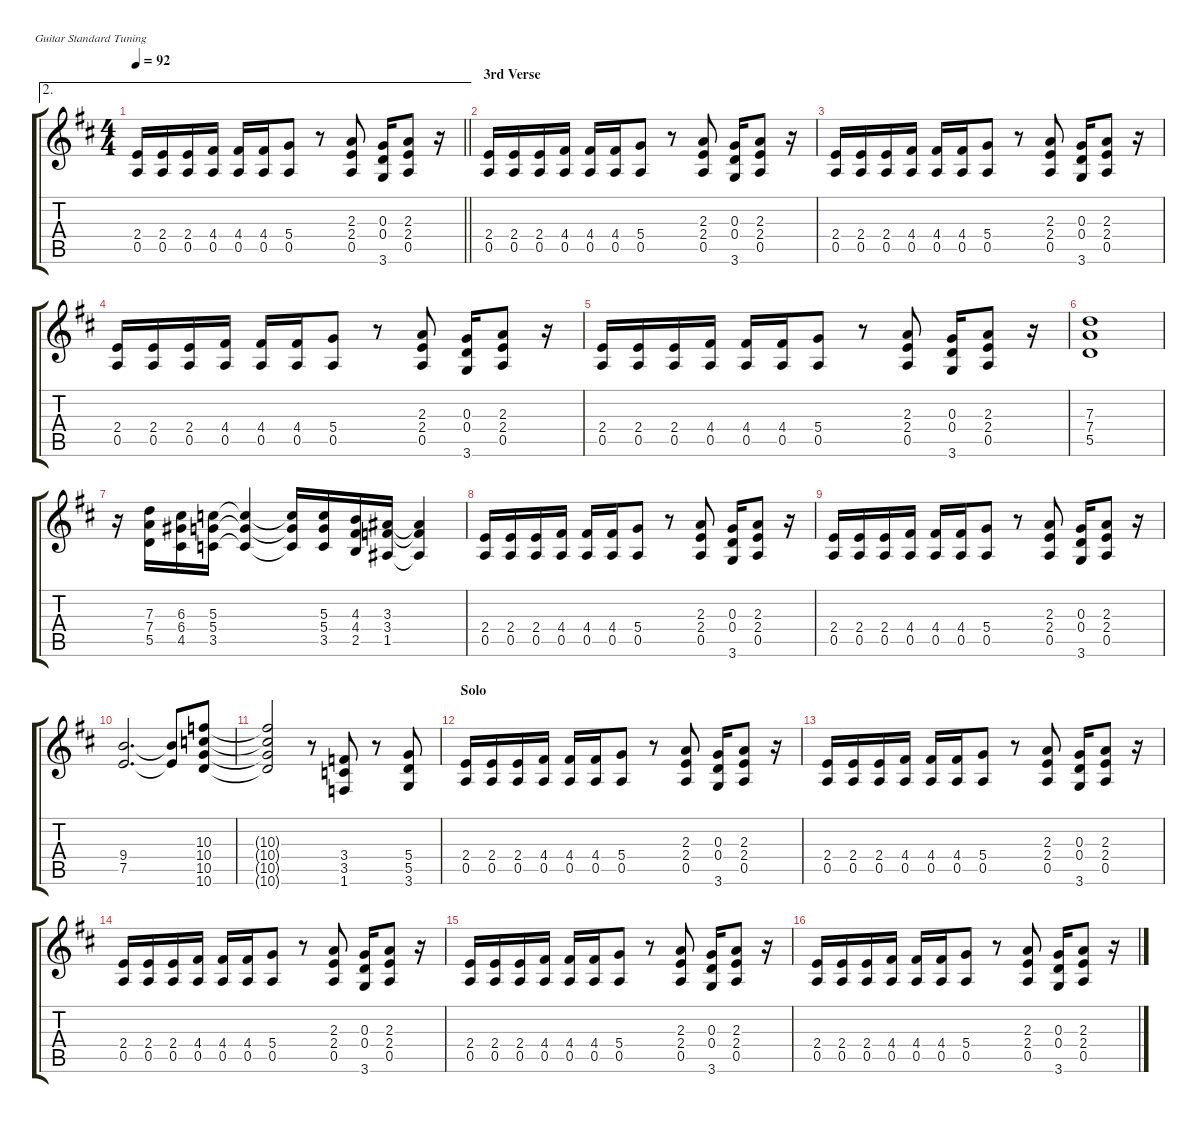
\defaultSystemsLayout 4
\hideDynamics
\bracketExtendMode groupsimilarinstruments
\singleTrackTrackNamePolicy hidden
\multiTrackTrackNamePolicy hidden
\otherSystemsTrackNameOrientation horizontal
\track ("Rhythm Gtr" "dist.guit.") {mute instrument distortionguitar}
\staff {score tabs}
\tuning (E4 B3 G3 D3 A2 E2)
\ae 2
\ts (4 4)
\tempo 92
\clef g2
\barLineRight lightlight
\ks d
(2.4{acc forcenatural} 0.5{acc forcenatural}).16{dy f beam Up} (2.4{acc forcenatural} 0.5{acc forcenatural}).16{beam Up} (2.4{acc forcenatural} 0.5{acc forcenatural}).16{beam Up} (4.4{acc #} 0.5{acc forcenatural}).16{beam Up} (4.4{acc #} 0.5{acc forcenatural}).16{beam Up} (4.4{acc #} 0.5{acc forcenatural}).16{beam Up} (5.4{acc forcenatural} 0.5{acc forcenatural}).8{beam Up} r.8{beam Up} (2.3{acc forcenatural} 2.4{acc forcenatural} 0.5{acc forcenatural}).8{beam Up} (0.3{acc forcenatural} 0.4{acc forcenatural} 3.6{acc forcenatural}).16{beam Up} (2.3{acc forcenatural} 2.4{acc forcenatural} 0.5{acc forcenatural}).8{beam Up} r.16{beam Up} |
\section ("" "3rd Verse")
(2.4{acc forcenatural} 0.5{acc forcenatural}).16{beam Up} (2.4{acc forcenatural} 0.5{acc forcenatural}).16{beam Up} (2.4{acc forcenatural} 0.5{acc forcenatural}).16{beam Up} (4.4{acc #} 0.5{acc forcenatural}).16{beam Up} (4.4{acc #} 0.5{acc forcenatural}).16{beam Up} (4.4{acc #} 0.5{acc forcenatural}).16{beam Up} (5.4{acc forcenatural} 0.5{acc forcenatural}).8{beam Up} r.8{beam Up} (2.3{acc forcenatural} 2.4{acc forcenatural} 0.5{acc forcenatural}).8{beam Up} (0.3{acc forcenatural} 0.4{acc forcenatural} 3.6{acc forcenatural}).16{beam Up} (2.3{acc forcenatural} 2.4{acc forcenatural} 0.5{acc forcenatural}).8{beam Up} r.16{beam Up} |
(2.4{acc forcenatural} 0.5{acc forcenatural}).16{beam Up} (2.4{acc forcenatural} 0.5{acc forcenatural}).16{beam Up} (2.4{acc forcenatural} 0.5{acc forcenatural}).16{beam Up} (4.4{acc #} 0.5{acc forcenatural}).16{beam Up} (4.4{acc #} 0.5{acc forcenatural}).16{beam Up} (4.4{acc #} 0.5{acc forcenatural}).16{beam Up} (5.4{acc forcenatural} 0.5{acc forcenatural}).8{beam Up} r.8{beam Up} (2.3{acc forcenatural} 2.4{acc forcenatural} 0.5{acc forcenatural}).8{beam Up} (0.3{acc forcenatural} 0.4{acc forcenatural} 3.6{acc forcenatural}).16{beam Up} (2.3{acc forcenatural} 2.4{acc forcenatural} 0.5{acc forcenatural}).8{beam Up} r.16{beam Up} |
(2.4{acc forcenatural} 0.5{acc forcenatural}).16{beam Up} (2.4{acc forcenatural} 0.5{acc forcenatural}).16{beam Up} (2.4{acc forcenatural} 0.5{acc forcenatural}).16{beam Up} (4.4{acc #} 0.5{acc forcenatural}).16{beam Up} (4.4{acc #} 0.5{acc forcenatural}).16{beam Up} (4.4{acc #} 0.5{acc forcenatural}).16{beam Up} (5.4{acc forcenatural} 0.5{acc forcenatural}).8{beam Up} r.8{beam Up} (2.3{acc forcenatural} 2.4{acc forcenatural} 0.5{acc forcenatural}).8{beam Up} (0.3{acc forcenatural} 0.4{acc forcenatural} 3.6{acc forcenatural}).16{beam Up} (2.3{acc forcenatural} 2.4{acc forcenatural} 0.5{acc forcenatural}).8{beam Up} r.16{beam Up} |
(2.4{acc forcenatural} 0.5{acc forcenatural}).16{beam Up} (2.4{acc forcenatural} 0.5{acc forcenatural}).16{beam Up} (2.4{acc forcenatural} 0.5{acc forcenatural}).16{beam Up} (4.4{acc #} 0.5{acc forcenatural}).16{beam Up} (4.4{acc #} 0.5{acc forcenatural}).16{beam Up} (4.4{acc #} 0.5{acc forcenatural}).16{beam Up} (5.4{acc forcenatural} 0.5{acc forcenatural}).8{beam Up} r.8{beam Up} (2.3{acc forcenatural} 2.4{acc forcenatural} 0.5{acc forcenatural}).8{beam Up} (0.3{acc forcenatural} 0.4{acc forcenatural} 3.6{acc forcenatural}).16{beam Up} (2.3{acc forcenatural} 2.4{acc forcenatural} 0.5{acc forcenatural}).8{beam Up} r.16{beam Up} |
(7.3{acc forcenatural} 7.4{acc forcenatural} 5.5{acc forcenatural}).1{beam Up} |
r.16{beam Down} (7.3{acc forcenatural} 7.4{acc forcenatural} 5.5{acc forcenatural}).16{beam Up} (6.3{acc #} 6.4{acc #} 4.5{acc #}).16{beam Up} (5.3{acc forcenatural} 5.4{acc forcenatural} 3.5{acc forcenatural}).16{beam Up} (5.3{t acc forcenatural} 5.4{t acc forcenatural} 3.5{t acc forcenatural}).4{beam Up} (5.3{t acc forcenatural} 5.4{t acc forcenatural} 3.5{t acc forcenatural}).16{beam Up} (5.3{acc forcenatural} 5.4{acc forcenatural} 3.5{acc forcenatural}).16{beam Up} (4.3{acc forcenatural} 4.4{acc #} 2.5{acc forcenatural}).16{beam Up} (3.3{acc #} 3.4{acc forcenatural} 1.5{acc #}).16{beam Up} (3.3{t acc #} 3.4{t acc forcenatural} 1.5{t acc #}).4{beam Up} |
(2.4{acc forcenatural} 0.5{acc forcenatural}).16{beam Up} (2.4{acc forcenatural} 0.5{acc forcenatural}).16{beam Up} (2.4{acc forcenatural} 0.5{acc forcenatural}).16{beam Up} (4.4{acc #} 0.5{acc forcenatural}).16{beam Up} (4.4{acc #} 0.5{acc forcenatural}).16{beam Up} (4.4{acc #} 0.5{acc forcenatural}).16{beam Up} (5.4{acc forcenatural} 0.5{acc forcenatural}).8{beam Up} r.8{beam Up} (2.3{acc forcenatural} 2.4{acc forcenatural} 0.5{acc forcenatural}).8{beam Up} (0.3{acc forcenatural} 0.4{acc forcenatural} 3.6{acc forcenatural}).16{beam Up} (2.3{acc forcenatural} 2.4{acc forcenatural} 0.5{acc forcenatural}).8{beam Up} r.16{beam Up} |
(2.4{acc forcenatural} 0.5{acc forcenatural}).16{beam Up} (2.4{acc forcenatural} 0.5{acc forcenatural}).16{beam Up} (2.4{acc forcenatural} 0.5{acc forcenatural}).16{beam Up} (4.4{acc #} 0.5{acc forcenatural}).16{beam Up} (4.4{acc #} 0.5{acc forcenatural}).16{beam Up} (4.4{acc #} 0.5{acc forcenatural}).16{beam Up} (5.4{acc forcenatural} 0.5{acc forcenatural}).8{beam Up} r.8{beam Up} (2.3{acc forcenatural} 2.4{acc forcenatural} 0.5{acc forcenatural}).8{beam Up} (0.3{acc forcenatural} 0.4{acc forcenatural} 3.6{acc forcenatural}).16{beam Up} (2.3{acc forcenatural} 2.4{acc forcenatural} 0.5{acc forcenatural}).8{beam Up} r.16{beam Up} |
(9.4{acc forcenatural} 7.5{acc forcenatural}).2{d beam Up} (9.4{t acc forcenatural} 7.5{t acc forcenatural}).8{beam Up} (10.3{acc forcenatural} 10.4{acc forcenatural} 10.5{acc forcenatural} 10.6{acc forcenatural}).8{beam Up} |
(10.3{t acc forcenatural} 10.4{t acc forcenatural} 10.5{t acc forcenatural} 10.6{t acc forcenatural}).2{beam Up} r.8{beam Up} (3.4{acc forcenatural} 3.5{acc forcenatural} 1.6{acc forcenatural}).8{beam Up} r.8{beam Up} (5.4{acc forcenatural} 5.5{acc forcenatural} 3.6{acc forcenatural}).8{beam Up} |
\section ("" "Solo")
(2.4{acc forcenatural} 0.5{acc forcenatural}).16{beam Up} (2.4{acc forcenatural} 0.5{acc forcenatural}).16{beam Up} (2.4{acc forcenatural} 0.5{acc forcenatural}).16{beam Up} (4.4{acc #} 0.5{acc forcenatural}).16{beam Up} (4.4{acc #} 0.5{acc forcenatural}).16{beam Up} (4.4{acc #} 0.5{acc forcenatural}).16{beam Up} (5.4{acc forcenatural} 0.5{acc forcenatural}).8{beam Up} r.8{beam Up} (2.3{acc forcenatural} 2.4{acc forcenatural} 0.5{acc forcenatural}).8{beam Up} (0.3{acc forcenatural} 0.4{acc forcenatural} 3.6{acc forcenatural}).16{beam Up} (2.3{acc forcenatural} 2.4{acc forcenatural} 0.5{acc forcenatural}).8{beam Up} r.16{beam Up} |
(2.4{acc forcenatural} 0.5{acc forcenatural}).16{beam Up} (2.4{acc forcenatural} 0.5{acc forcenatural}).16{beam Up} (2.4{acc forcenatural} 0.5{acc forcenatural}).16{beam Up} (4.4{acc #} 0.5{acc forcenatural}).16{beam Up} (4.4{acc #} 0.5{acc forcenatural}).16{beam Up} (4.4{acc #} 0.5{acc forcenatural}).16{beam Up} (5.4{acc forcenatural} 0.5{acc forcenatural}).8{beam Up} r.8{beam Up} (2.3{acc forcenatural} 2.4{acc forcenatural} 0.5{acc forcenatural}).8{beam Up} (0.3{acc forcenatural} 0.4{acc forcenatural} 3.6{acc forcenatural}).16{beam Up} (2.3{acc forcenatural} 2.4{acc forcenatural} 0.5{acc forcenatural}).8{beam Up} r.16{beam Up} |
(2.4{acc forcenatural} 0.5{acc forcenatural}).16{beam Up} (2.4{acc forcenatural} 0.5{acc forcenatural}).16{beam Up} (2.4{acc forcenatural} 0.5{acc forcenatural}).16{beam Up} (4.4{acc #} 0.5{acc forcenatural}).16{beam Up} (4.4{acc #} 0.5{acc forcenatural}).16{beam Up} (4.4{acc #} 0.5{acc forcenatural}).16{beam Up} (5.4{acc forcenatural} 0.5{acc forcenatural}).8{beam Up} r.8{beam Up} (2.3{acc forcenatural} 2.4{acc forcenatural} 0.5{acc forcenatural}).8{beam Up} (0.3{acc forcenatural} 0.4{acc forcenatural} 3.6{acc forcenatural}).16{beam Up} (2.3{acc forcenatural} 2.4{acc forcenatural} 0.5{acc forcenatural}).8{beam Up} r.16{beam Up} |
(2.4{acc forcenatural} 0.5{acc forcenatural}).16{beam Up} (2.4{acc forcenatural} 0.5{acc forcenatural}).16{beam Up} (2.4{acc forcenatural} 0.5{acc forcenatural}).16{beam Up} (4.4{acc #} 0.5{acc forcenatural}).16{beam Up} (4.4{acc #} 0.5{acc forcenatural}).16{beam Up} (4.4{acc #} 0.5{acc forcenatural}).16{beam Up} (5.4{acc forcenatural} 0.5{acc forcenatural}).8{beam Up} r.8{beam Up} (2.3{acc forcenatural} 2.4{acc forcenatural} 0.5{acc forcenatural}).8{beam Up} (0.3{acc forcenatural} 0.4{acc forcenatural} 3.6{acc forcenatural}).16{beam Up} (2.3{acc forcenatural} 2.4{acc forcenatural} 0.5{acc forcenatural}).8{beam Up} r.16{beam Up} |
(2.4{acc forcenatural} 0.5{acc forcenatural}).16{beam Up} (2.4{acc forcenatural} 0.5{acc forcenatural}).16{beam Up} (2.4{acc forcenatural} 0.5{acc forcenatural}).16{beam Up} (4.4{acc #} 0.5{acc forcenatural}).16{beam Up} (4.4{acc #} 0.5{acc forcenatural}).16{beam Up} (4.4{acc #} 0.5{acc forcenatural}).16{beam Up} (5.4{acc forcenatural} 0.5{acc forcenatural}).8{beam Up} r.8{beam Up} (2.3{acc forcenatural} 2.4{acc forcenatural} 0.5{acc forcenatural}).8{beam Up} (0.3{acc forcenatural} 0.4{acc forcenatural} 3.6{acc forcenatural}).16{beam Up} (2.3{acc forcenatural} 2.4{acc forcenatural} 0.5{acc forcenatural}).8{beam Up} r.16{beam Up}
